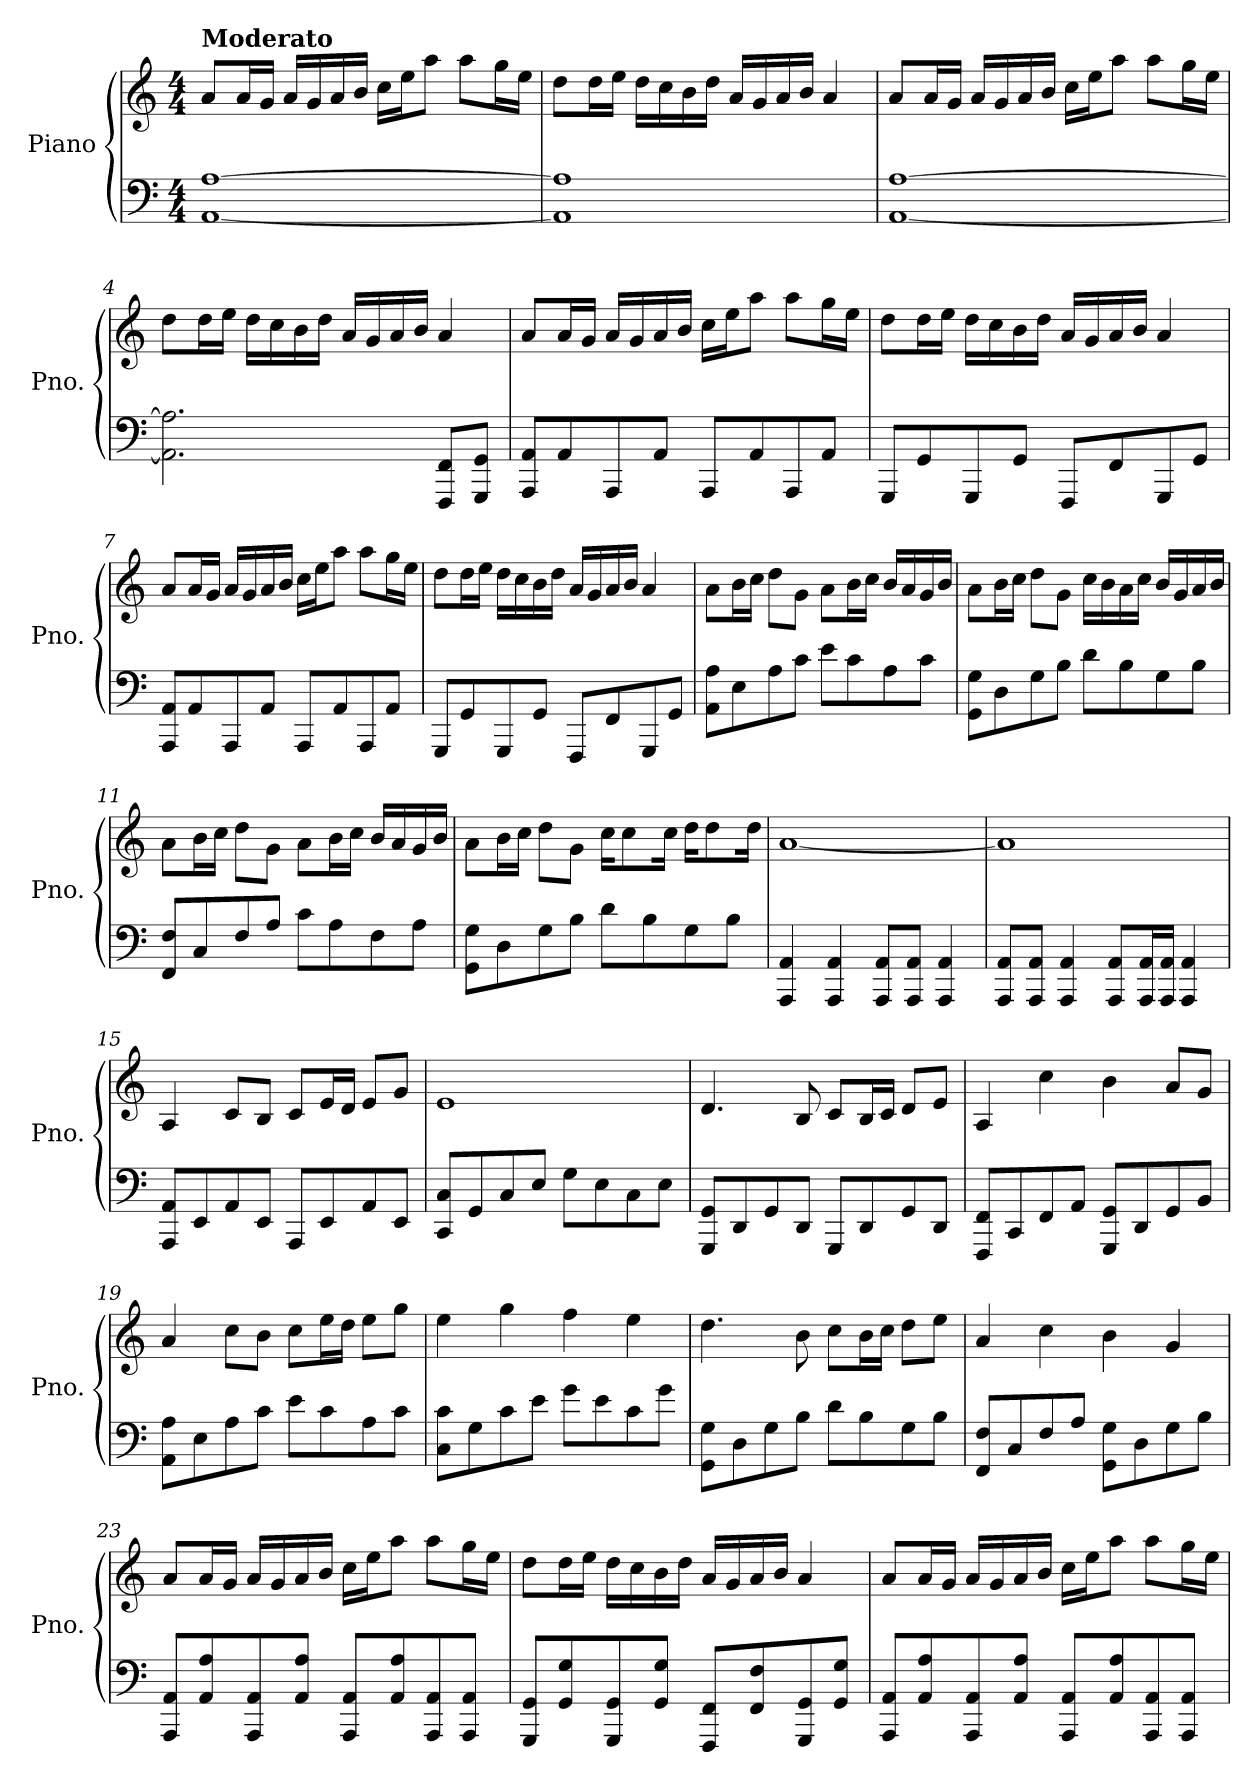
**kern	**kern
*part1	*part1
*staff2	*staff1
*I"Piano	*
*I'Pno.	*
*clefF4	*clefG2
*k[]	*k[]
*M4/4	*M4/4
*MM110	*MM110
=1	=1
!	!LO:TX:a:B:t=Moderato
[1AA [1A	8a/L
.	16a/L
.	16g/JJ
.	16a/LL
.	16g/
.	16a/
.	16b/JJ
.	16cc\LL
.	16ee\J
.	8aa\J
.	8aa\L
.	16gg\L
.	16ee\JJ
=2	=2
1AA] 1A]	8dd\L
.	16dd\L
.	16ee\JJ
.	16dd\LL
.	16cc\
.	16b\
.	16dd\JJ
.	16a/LL
.	16g/
.	16a/
.	16b/JJ
.	4a/
=3	=3
[1AA [1A	8a/L
.	16a/L
.	16g/JJ
.	16a/LL
.	16g/
.	16a/
.	16b/JJ
.	16cc\LL
.	16ee\J
.	8aa\J
.	8aa\L
.	16gg\L
.	16ee\JJ
!!LO:LB:g=z
=4	=4
2.AA\] 2.A\]	8dd\L
.	16dd\L
.	16ee\JJ
.	16dd\LL
.	16cc\
.	16b\
.	16dd\JJ
.	16a/LL
.	16g/
.	16a/
.	16b/JJ
8FFF/ 8FF/L	4a/
8GGG/ 8GG/J	.
=5	=5
8AAA/ 8AA/L	8a/L
8AA/	16a/L
.	16g/JJ
8AAA/	16a/LL
.	16g/
8AA/J	16a/
.	16b/JJ
8AAA/L	16cc\LL
.	16ee\J
8AA/	8aa\J
8AAA/	8aa\L
8AA/J	16gg\L
.	16ee\JJ
=6	=6
8GGG/L	8dd\L
8GG/	16dd\L
.	16ee\JJ
8GGG/	16dd\LL
.	16cc\
8GG/J	16b\
.	16dd\JJ
8FFF/L	16a/LL
.	16g/
8FF/	16a/
.	16b/JJ
8GGG/	4a/
8GG/J	.
!!LO:LB:g=z
=7	=7
8AAA/ 8AA/L	8a/L
8AA/	16a/L
.	16g/JJ
8AAA/	16a/LL
.	16g/
8AA/J	16a/
.	16b/JJ
8AAA/L	16cc\LL
.	16ee\J
8AA/	8aa\J
8AAA/	8aa\L
8AA/J	16gg\L
.	16ee\JJ
=8	=8
8GGG/L	8dd\L
8GG/	16dd\L
.	16ee\JJ
8GGG/	16dd\LL
.	16cc\
8GG/J	16b\
.	16dd\JJ
8FFF/L	16a/LL
.	16g/
8FF/	16a/
.	16b/JJ
8GGG/	4a/
8GG/J	.
=9	=9
8AA\ 8A\L	8a\L
8E\	16b\L
.	16cc\JJ
8A\	8dd\L
8c\J	8g\J
8e\L	8a\L
8c\	16b\L
.	16cc\JJ
8A\	16b/LL
.	16a/
8c\J	16g/
.	16b/JJ
!!LO:LB:g=z
=10	=10
8GG\ 8G\L	8a\L
8D\	16b\L
.	16cc\JJ
8G\	8dd\L
8B\J	8g\J
8d\L	16cc\LL
.	16b\
8B\	16a\
.	16cc\JJ
8G\	16b/LL
.	16g/
8B\J	16a/
.	16b/JJ
=11	=11
8FF/ 8F/L	8a\L
8C/	16b\L
.	16cc\JJ
8F/	8dd\L
8A/J	8g\J
8c\L	8a\L
8A\	16b\L
.	16cc\JJ
8F\	16b/LL
.	16a/
8A\J	16g/
.	16b/JJ
=12	=12
8GG\ 8G\L	8a\L
8D\	16b\L
.	16cc\JJ
8G\	8dd\L
8B\J	8g\J
8d\L	16cc\KL
.	8cc\
8B\	.
.	16cc\Jk
8G\	16dd\KL
.	8dd\
8B\J	.
.	16dd\Jk
!!LO:LB:g=z
=13	=13
4AAA/ 4AA/	[1a
4AAA/ 4AA/	.
8AAA/ 8AA/L	.
8AAA/ 8AA/J	.
4AAA/ 4AA/	.
=14	=14
8AAA/ 8AA/L	1a]
8AAA/ 8AA/J	.
4AAA/ 4AA/	.
8AAA/ 8AA/L	.
16AAA/ 16AA/L	.
16AAA/ 16AA/JJ	.
4AAA/ 4AA/	.
=15	=15
8AAA/ 8AA/L	4A/
8EE/	.
8AA/	8c/L
8EE/J	8B/J
8AAA/L	8c/L
8EE/	16e/L
.	16d/JJ
8AA/	8e/L
8EE/J	8g/J
=16	=16
8CC/ 8C/L	1e
8GG/	.
8C/	.
8E/J	.
8G\L	.
8E\	.
8C\	.
8E\J	.
!!LO:PB:g=z
=17	=17
8GGG/ 8GG/L	4.d/
8DD/	.
8GG/	.
8DD/J	8B/
8GGG/L	8c/L
8DD/	16B/L
.	16c/JJ
8GG/	8d/L
8DD/J	8e/J
=18	=18
8FFF/ 8FF/L	4A/
8CC/	.
8FF/	4cc\
8AA/J	.
8GGG/ 8GG/L	4b\
8DD/	.
8GG/	8a/L
8BB/J	8g/J
=19	=19
8AA\ 8A\L	4a/
8E\	.
8A\	8cc\L
8c\J	8b\J
8e\L	8cc\L
8c\	16ee\L
.	16dd\JJ
8A\	8ee\L
8c\J	8gg\J
=20	=20
8C\ 8c\L	4ee\
8G\	.
8c\	4gg\
8e\J	.
8g\L	4ff\
8e\	.
8c\	4ee\
8g\J	.
!!LO:LB:g=z
=21	=21
8GG\ 8G\L	4.dd\
8D\	.
8G\	.
8B\J	8b\
8d\L	8cc\L
8B\	16b\L
.	16cc\JJ
8G\	8dd\L
8B\J	8ee\J
=22	=22
8FF/ 8F/L	4a/
8C/	.
8F/	4cc\
8A/J	.
8GG\ 8G\L	4b\
8D\	.
8G\	4g/
8B\J	.
=23	=23
8AAA/ 8AA/L	8a/L
8AA/ 8A/	16a/L
.	16g/JJ
8AAA/ 8AA/	16a/LL
.	16g/
8AA/ 8A/J	16a/
.	16b/JJ
8AAA/ 8AA/L	16cc\LL
.	16ee\J
8AA/ 8A/	8aa\J
8AAA/ 8AA/	8aa\L
8AAA/ 8AA/J	16gg\L
.	16ee\JJ
!!LO:LB:g=z
=24	=24
8GGG/ 8GG/L	8dd\L
8GG/ 8G/	16dd\L
.	16ee\JJ
8GGG/ 8GG/	16dd\LL
.	16cc\
8GG/ 8G/J	16b\
.	16dd\JJ
8FFF/ 8FF/L	16a/LL
.	16g/
8FF/ 8F/	16a/
.	16b/JJ
8GGG/ 8GG/	4a/
8GG/ 8G/J	.
=25	=25
8AAA/ 8AA/L	8a/L
8AA/ 8A/	16a/L
.	16g/JJ
8AAA/ 8AA/	16a/LL
.	16g/
8AA/ 8A/J	16a/
.	16b/JJ
8AAA/ 8AA/L	16cc\LL
.	16ee\J
8AA/ 8A/	8aa\J
8AAA/ 8AA/	8aa\L
8AAA/ 8AA/J	16gg\L
.	16ee\JJ
=	=
*-	*-
